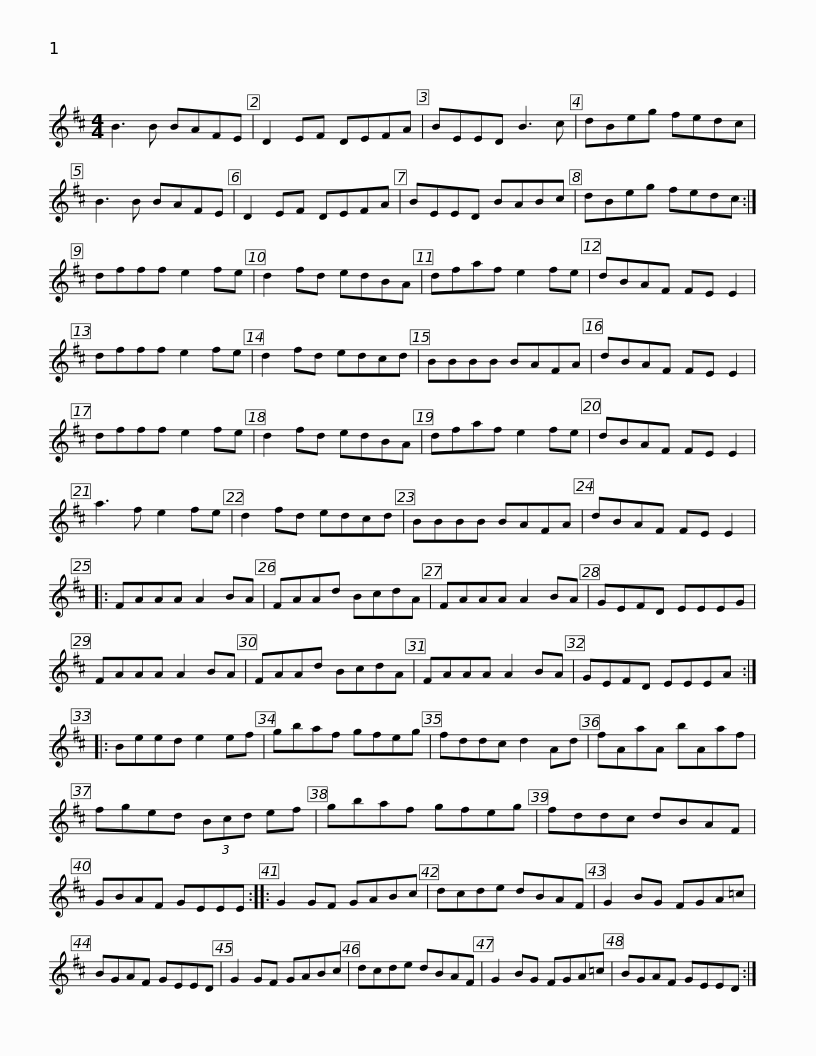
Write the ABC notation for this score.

X:1
L:1/8
M:4/4
I:linebreak $
K:D
V:1 treble
V:1
 B3 B BAFE | D2 EF DEFA | BEED B3 c | dBeg fedc | B3 B BAFE | %5
 D2 EF DEFA |$ BEED BABc | dBeg fedc :| dfff e2 fe | d2 fd edBA | %10
 dfaf e2 fe | dBAF FE E2 |$ dfff e2 fe | d2 fd edcd | BBBB BAFA | %15
 dBAF FE E2 | dfff e2 fe | d2 fd edBA |$ dfaf e2 fe | dBAF FE E2 | %20
 a3 f e2 fe | d2 fd edcd | BBBB BAFA | dBAF FE E2 |:$ FAAA A2 BA | %25
 FAAd BcdA | FAAA A2 BA | GEFD EEEG | FAAA A2 BA | FAAd BcdA |$ %30
 FAAA A2 BA | GEFD EEEA :: Beed e2 ef | gbaf gfeg | fddc d2 Ad |$ %35
 fAaA bAaf | fged (3Bcd ef | gbaf gfeg | fddc dBAF | GBAF GEEE ::$ %40
 G2 GF GABc | dcde dBAF | G2 BG FGA=c | BGAF GEED | G2 GF GABc |$ %45
 dcde dBAF | G2 BG FGA=c | BGAF GEED :| %48
